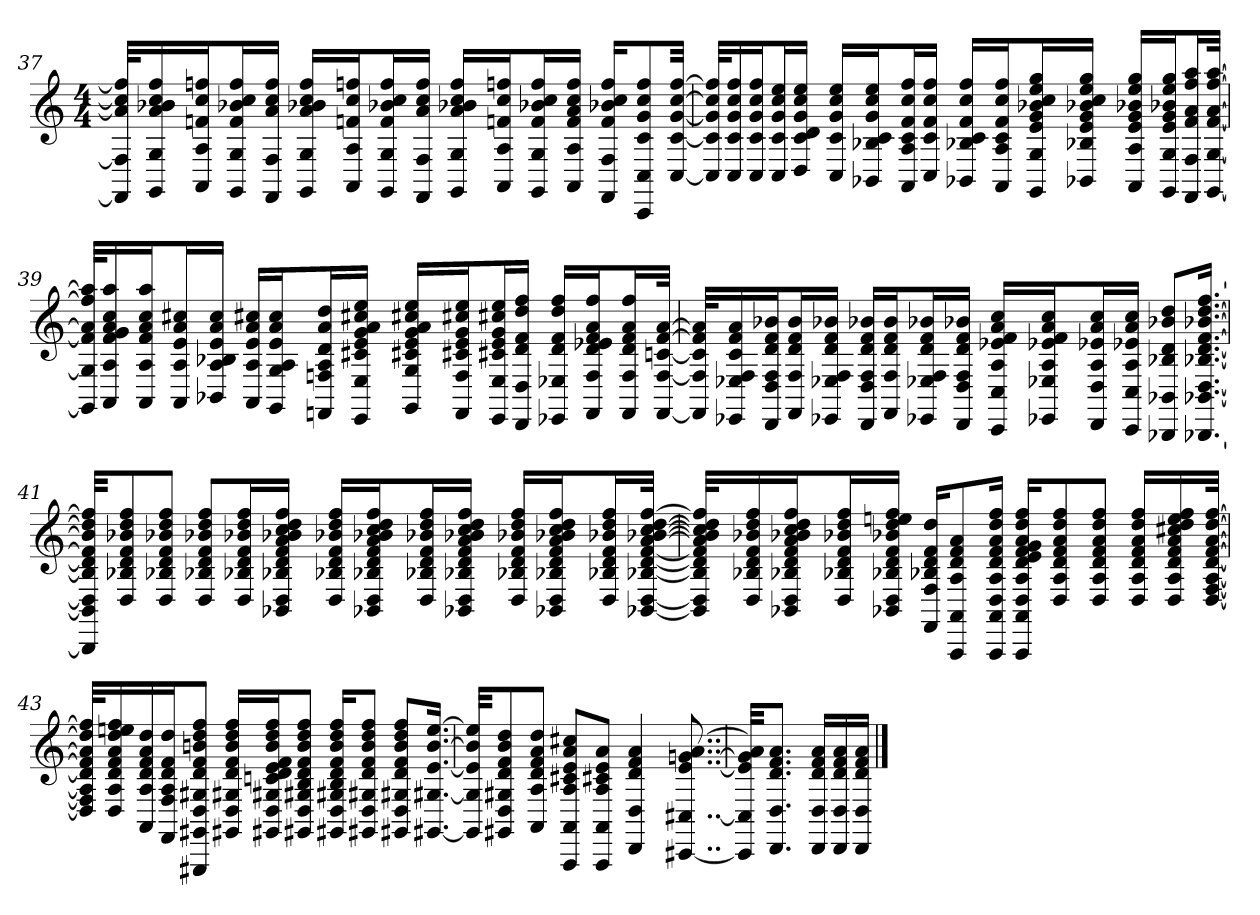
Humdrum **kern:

**kern
*part1
*staff1
*clefG2
*M4/4
=37
32FF/] 32F] 32a] 32cc] 32ff]KLL
16GG/ 16G 16a 16b-X 16cc 16ff
16AA/ 16A 16fn 16cc 16ffnJ
16GG/ 16G 16f 16b-X 16cc 16ffL
16FF/ 16F 16a 16cc 16ffJJ
16GG/ 16G 16a 16b-X 16cc 16ffLL
16AA/ 16A 16fn 16cc 16ffnJ
16GG/ 16G 16f 16b-X 16cc 16ffL
16FF/ 16F 16a 16cc 16ffJJ
16GG/ 16G 16a 16b-X 16cc 16ffLL
16AA/ 16A 16fn 16cc 16ffnJ
16GG/ 16G 16f 16b-X 16cc 16ffL
16AA/ 16A 16f 16a 16cc 16ffJJ
16FF/ 16F 16f 16b-X 16cc 16ffKL
8CC/ 8C 8c 8g 8cc 8ff
[32C/ [32c [32g [32cc [32ffJkk
=38
32C/] 32c] 32g] 32cc] 32ff]KLL
16C/ 16c 16g 16cc 16ff
16C/ 16c 16g 16cc 16ffJ
16C/ 16c 16g 16cc 16eeL
16D/ 16c 16d 16g 16cc 16eeJJ
16C/ 16c 16g 16cc 16eeLL
16BB-X/ 16B-X 16c 16g 16cc 16eeJ
16AA/ 16A 16c 16f 16cc 16ffL
16C/ 16c 16f 16cc 16ffJJ
16BB-X/ 16B-X 16c 16f 16cc 16ffLL
16AA/ 16A 16c 16f 16cc 16ffJ
16GG/ 16G 16e 16g 16b-X 16cc 16ee 16ggL
16BB-X/ 16B-X 16e 16g 16b-X 16cc 16ee 16ggJJ
16AA/ 16A 16e 16g 16b-X 16ee 16ggLL
16GG/ 16G 16e 16g 16b-X 16ee 16ggJ
16FF/ 16F 16f 16a 16ff 16aaL
[32GG/ [32G [32f [32a [32ff [32aaJJk
=39
32GG/] 32G] 32f] 32a] 32ff] 32aa]KLL
16AA/ 16A 16f 16g 16a 16cc 16aa
16AA/ 16A 16f 16a 16cc 16aaJ
16AA/ 16A 16e 16a 16cc#XL
16BB-X/ 16A 16B-X 16e 16a 16cc#JJ
16AA/ 16A 16e 16a 16cc#XLL
16GG/ 16G 16A 16e 16a 16cc#J
16FFn/ 16Fn 16A 16d 16a 16ddL
16EE/ 16E 16c#X 16e 16g 16a 16cc#X 16eeJJ
16GG/ 16G 16c#X 16e 16g 16a 16cc#X 16eeLL
16FF/ 16F 16c#X 16e 16g 16cc#X 16eeJ
16EE/ 16E 16c#X 16e 16g 16cc#X 16eeL
16DD/ 16D 16d 16f 16dd 16ffJJ
16EE-X/ 16E-X 16d 16f 16dd 16ffLL
16FF/ 16F 16d 16e-X 16f 16a 16ffJ
16FF/ 16F 16d 16f 16a 16ffL
[32FF/ [32F [32cn [32f [32aJJk
=40
32FF/] 32F] 32c] 32f] 32a]KLL
16EE-X/ 16E-X 16F 16c 16f 16a
16DD/ 16D 16F 16d 16f 16b-XJ
16FF/ 16F 16d 16f 16b-L
16EE-X/ 16E-X 16F 16d 16f 16b-XJJ
16DD/ 16D 16F 16d 16f 16b-XLL
16FF/ 16F 16d 16f 16b-J
16EE-X/ 16E-X 16F 16d 16f 16b-XL
16DD/ 16D 16F 16d 16f 16b-XJJ
16CC/ 16C 16A 16e-X 16f 16a 16ccLL
16EE-X/ 16E-X 16A 16e-X 16f 16a 16ccJ
16DD/ 16D 16A 16e-X 16a 16ccL
16CC/ 16C 16A 16e-X 16a 16ccJJ
8BBB-X/ 8BB-X 8B-X 8d 8b-X 8ddL
[16.BBB-X/ [16.BB-X [16.D [16.B-X [16.d [16.f [16.b-X [16.dd [16.ffJk
=41
32BBB-/] 32BB-] 32D] 32B-] 32d] 32f] 32b-] 32dd] 32ff]KKL
8D/ 8B-X 8d 8f 8b-X 8dd 8ff
8D/ 8B-X 8d 8f 8b-X 8dd 8ffJ
8D/ 8B-X 8d 8f 8b-X 8dd 8ffL
16D/ 16B-X 16d 16f 16b-X 16dd 16ffL
16BB-X/ 16D 16B-X 16d 16f 16a 16b-X 16cc 16dd 16ffJJ
16D/ 16B-X 16d 16f 16b-X 16dd 16ffLL
16BB-X/ 16D 16B-X 16d 16f 16a 16b-X 16cc 16dd 16ffJ
16D/ 16B-X 16d 16f 16b-X 16dd 16ffL
16BB-X/ 16D 16B-X 16d 16f 16a 16b-X 16cc 16dd 16ffJJ
16D/ 16B-X 16d 16f 16b-X 16dd 16ffLL
16BB-X/ 16D 16B-X 16d 16f 16a 16b-X 16cc 16dd 16ffJ
16D/ 16B-X 16d 16f 16b-X 16dd 16ffL
[32BB-X/ [32D [32B-X [32d [32f [32a [32b-X [32cc [32dd [32ffJJk
=42
32BB-/] 32D] 32B-] 32d] 32f] 32a] 32b-] 32cc] 32dd] 32ff]KLL
16D/ 16B-X 16d 16f 16b-X 16dd 16ff
16BB-X/ 16D 16B-X 16d 16f 16a 16b-X 16cc 16dd 16ffJ
16D/ 16B-X 16d 16f 16b-X 16dd 16ffL
16BB-X/ 16D 16B-X 16d 16f 16b-X 16dd 16een 16ffJJ
16FF/ 16F 16B-X 16d 16f 16ddKL
8AAA/ 8AA 8A 8d 8f 8a
16AAA/ 16AA 16D 16A 16d 16f 16a 16dd 16ffJk
16AAA/ 16AA 16D 16A 16d 16e 16f 16g 16a 16dd 16ffKL
8D/ 8A 8d 8f 8a 8dd 8ff
8D/ 8A 8d 8f 8a 8dd 8ffJ
16D/ 16A 16d 16f 16a 16dd 16ffLL
16D/ 16A 16d 16f 16a 16cc#X 16dd 16ee 16ff
[32D/ [32F [32A [32d [32f [32a [32dd [32ffJJk
=43
32D/] 32F] 32A] 32d] 32f] 32a] 32dd] 32ff]KLL
16D/ 16A 16d 16f 16a 16dd 16een 16ff
16AA/ 16A 16d 16f 16a 16ddJ
16FF/ 16F 16A 16d 16f 16ddK
8GGG#X/ 8GG#X 8D 8G#X 8d 8f 8bn 8dd 8ffJ
16GG#X/ 16D 16G#X 16d 16f 16b 16dd 16ffKL
16GG#X/ 16D 16G#X 16cn 16d 16e 16f 16b 16dd 16ffK
8GG#X/ 8D 8G#X 8B 8d 8f 8b 8dd 8ffJ
16GG#X/ 16D 16G#X 16B 16d 16f 16b 16dd 16ffKL
8GG#X/ 8D 8G#X 8d 8f 8b 8dd 8ffJ
8GG#X/ 8D 8G#X 8d 8f 8b 8dd 8ffL
[16.GG#X/ [16.G#X [16.e [16.b [16.eeJk
=44
32GG#/] 32G#] 32e] 32b] 32ee]KKL
8GG#X/ 8D 8G#X 8d 8f 8b 8dd
8AA/ 8A 8d 8f 8a 8ddJ
8AAA/ 8AA 8A 8c#X 8e 8a 8cc#XL
8AAA/ 8AA 8A 8c#X 8e 8aJ
4DD 4D 4d 4f 4a
[8..CC#X [8..C#X [8..e [8..gn [8..a
=45
32CC#/] 32C#] 32e] 32g] 32a]KKL
8.DD/ 8.D 8.d 8.f 8.aJ
16DD/ 16D 16d 16f 16aLL
16DD/ 16D 16d 16f 16a
16DD/ 16D 16d 16f 16aJJ
==
*-
